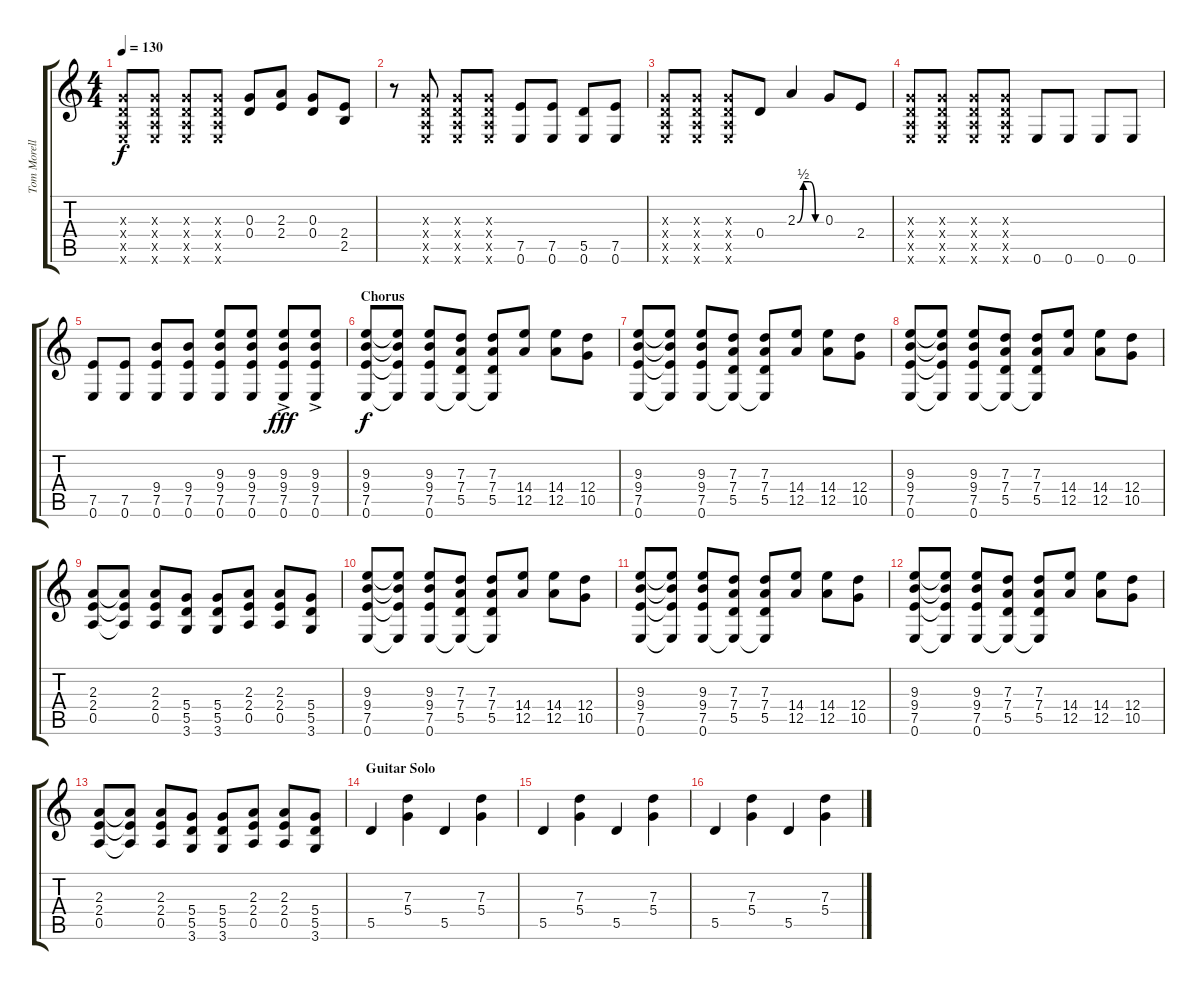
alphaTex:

\track ("Tom Morello - Guitars" "Tom Morell") {instrument distortionguitar}
\staff {score tabs}
\tuning (E4 B3 G3 D3 A2 E2) {hide}
\ts (4 4)
\tempo 130
\clef g2
\ks c
(0.3{x} 0.4{x} 0.5{x} 0.6{x}).8{dy f} (0.3{x} 0.4{x} 0.5{x} 0.6{x}).8 (0.3{x} 0.4{x} 0.5{x} 0.6{x}).8 (0.3{x} 0.4{x} 0.5{x} 0.6{x}).8 (0.3 0.4).8 (2.3 2.4).8 (0.3 0.4).8 (2.4 2.5).8 |
r.8 (0.3{x} 0.4{x} 0.5{x} 0.6{x}).8 (0.3{x} 0.4{x} 0.5{x} 0.6{x}).8 (0.3{x} 0.4{x} 0.5{x} 0.6{x}).8 (7.5 0.6).8 (7.5 0.6).8 (5.5 0.6).8 (7.5 0.6).8 |
(0.3{x} 0.4{x} 0.5{x} 0.6{x}).8 (0.3{x} 0.4{x} 0.5{x} 0.6{x}).8 (0.3{x} 0.4{x} 0.5{x} 0.6{x}).8 0.4.8 2.3{be (custom 0 0 15 2 30 2 45 0 60 0)}.4 0.3.8 2.4.8 |
(0.3{x} 0.4{x} 0.5{x} 0.6{x}).8 (0.3{x} 0.4{x} 0.5{x} 0.6{x}).8 (0.3{x} 0.4{x} 0.5{x} 0.6{x}).8 (0.3{x} 0.4{x} 0.5{x} 0.6{x}).8 0.6.8 0.6.8 0.6.8 0.6.8 |
(7.5 0.6).8 (7.5 0.6).8 (9.4 7.5 0.6).8 (9.4 7.5 0.6).8 (9.3 9.4 7.5 0.6).8 (9.3 9.4 7.5 0.6).8 (9.3{ac} 9.4{ac} 7.5{ac} 0.6{ac}).8{dy fff} (9.3{ac} 9.4{ac} 7.5{ac} 0.6{ac}).8 |
\section ("" "Chorus")
(9.3 9.4 7.5 0.6).8{dy f} (9.3{t} 9.4{t} 7.5{t} 0.6{t}).8 (9.3 9.4 7.5 0.6).8 (7.3 7.4 5.5 0.6{t}).8 (7.3 7.4 5.5 0.6{t}).8 (14.4 12.5).8 (14.4 12.5).8 (12.4 10.5).8 |
(9.3 9.4 7.5 0.6).8 (9.3{t} 9.4{t} 7.5{t} 0.6{t}).8 (9.3 9.4 7.5 0.6).8 (7.3 7.4 5.5 0.6{t}).8 (7.3 7.4 5.5 0.6{t}).8 (14.4 12.5).8 (14.4 12.5).8 (12.4 10.5).8 |
(9.3 9.4 7.5 0.6).8 (9.3{t} 9.4{t} 7.5{t} 0.6{t}).8 (9.3 9.4 7.5 0.6).8 (7.3 7.4 5.5 0.6{t}).8 (7.3 7.4 5.5 0.6{t}).8 (14.4 12.5).8 (14.4 12.5).8 (12.4 10.5).8 |
(2.3 2.4 0.5).8 (2.3{t} 2.4{t} 0.5{t}).8 (2.3 2.4 0.5).8 (5.4 5.5 3.6).8 (5.4 5.5 3.6).8 (2.3 2.4 0.5).8 (2.3 2.4 0.5).8 (5.4 5.5 3.6).8 |
(9.3 9.4 7.5 0.6).8 (9.3{t} 9.4{t} 7.5{t} 0.6{t}).8 (9.3 9.4 7.5 0.6).8 (7.3 7.4 5.5 0.6{t}).8 (7.3 7.4 5.5 0.6{t}).8 (14.4 12.5).8 (14.4 12.5).8 (12.4 10.5).8 |
(9.3 9.4 7.5 0.6).8 (9.3{t} 9.4{t} 7.5{t} 0.6{t}).8 (9.3 9.4 7.5 0.6).8 (7.3 7.4 5.5 0.6{t}).8 (7.3 7.4 5.5 0.6{t}).8 (14.4 12.5).8 (14.4 12.5).8 (12.4 10.5).8 |
(9.3 9.4 7.5 0.6).8 (9.3{t} 9.4{t} 7.5{t} 0.6{t}).8 (9.3 9.4 7.5 0.6).8 (7.3 7.4 5.5 0.6{t}).8 (7.3 7.4 5.5 0.6{t}).8 (14.4 12.5).8 (14.4 12.5).8 (12.4 10.5).8 |
(2.3 2.4 0.5).8 (2.3{t} 2.4{t} 0.5{t}).8 (2.3 2.4 0.5).8 (5.4 5.5 3.6).8 (5.4 5.5 3.6).8 (2.3 2.4 0.5).8 (2.3 2.4 0.5).8 (5.4 5.5 3.6).8 |
\section ("" "Guitar Solo")
5.5.4 (7.3 5.4).4 5.5.4 (7.3 5.4).4 |
5.5.4 (7.3 5.4).4 5.5.4 (7.3 5.4).4 |
5.5.4 (7.3 5.4).4 5.5.4 (7.3 5.4).4
